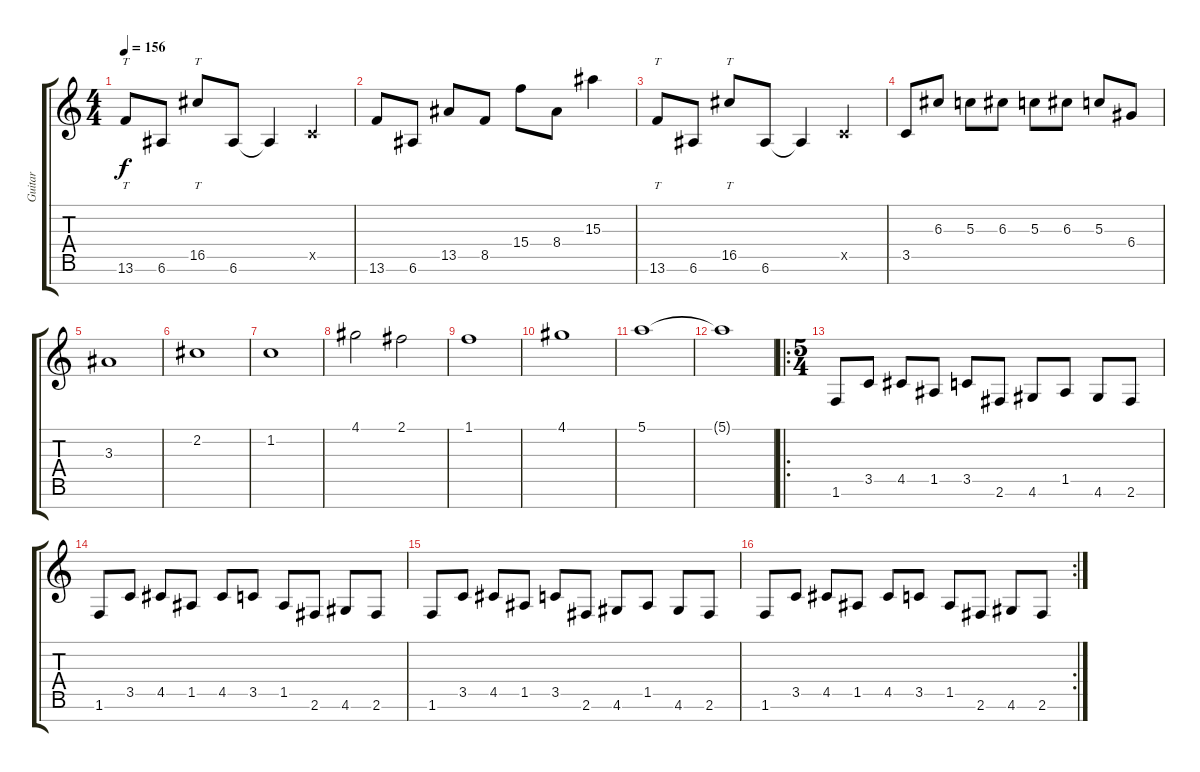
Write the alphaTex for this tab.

\track ("Guitar" "Guitar") {instrument distortionguitar}
\staff {score tabs}
\tuning (E4 B3 G3 D3 A2 E2 B1) {hide}
\ts (4 4)
\tempo 156
\clef g2
\ks c
13.6.8{tt dy f} 6.6.8 16.5.8{tt} 6.6.8 6.6{t}.4 3.5{x}.4 |
13.6.8 6.6.8 13.5.8 8.5.8 15.4.8 8.4.8 15.3.4 |
13.6.8{tt} 6.6.8 16.5.8{tt} 6.6.8 6.6{t}.4 3.5{x}.4 |
3.5.8 6.3.8 5.3.8 6.3.8 5.3.8 6.3.8 5.3.8 6.4.8 |
3.3.1 |
2.2.1 |
1.2.1 |
4.1.2 2.1.2 |
1.1.1 |
4.1.1 |
5.1.1 |
5.1{t}.1 |
\ro
\ts (5 4)
1.6.8 3.5.8 4.5.8 1.5.8 3.5.8 2.6.8 4.6.8 1.5.8 4.6.8 2.6.8 |
1.6.8 3.5.8 4.5.8 1.5.8 4.5.8 3.5.8 1.5.8 2.6.8 4.6.8 2.6.8 |
1.6.8 3.5.8 4.5.8 1.5.8 3.5.8 2.6.8 4.6.8 1.5.8 4.6.8 2.6.8 |
\rc 2
1.6.8 3.5.8 4.5.8 1.5.8 4.5.8 3.5.8 1.5.8 2.6.8 4.6.8 2.6.8
